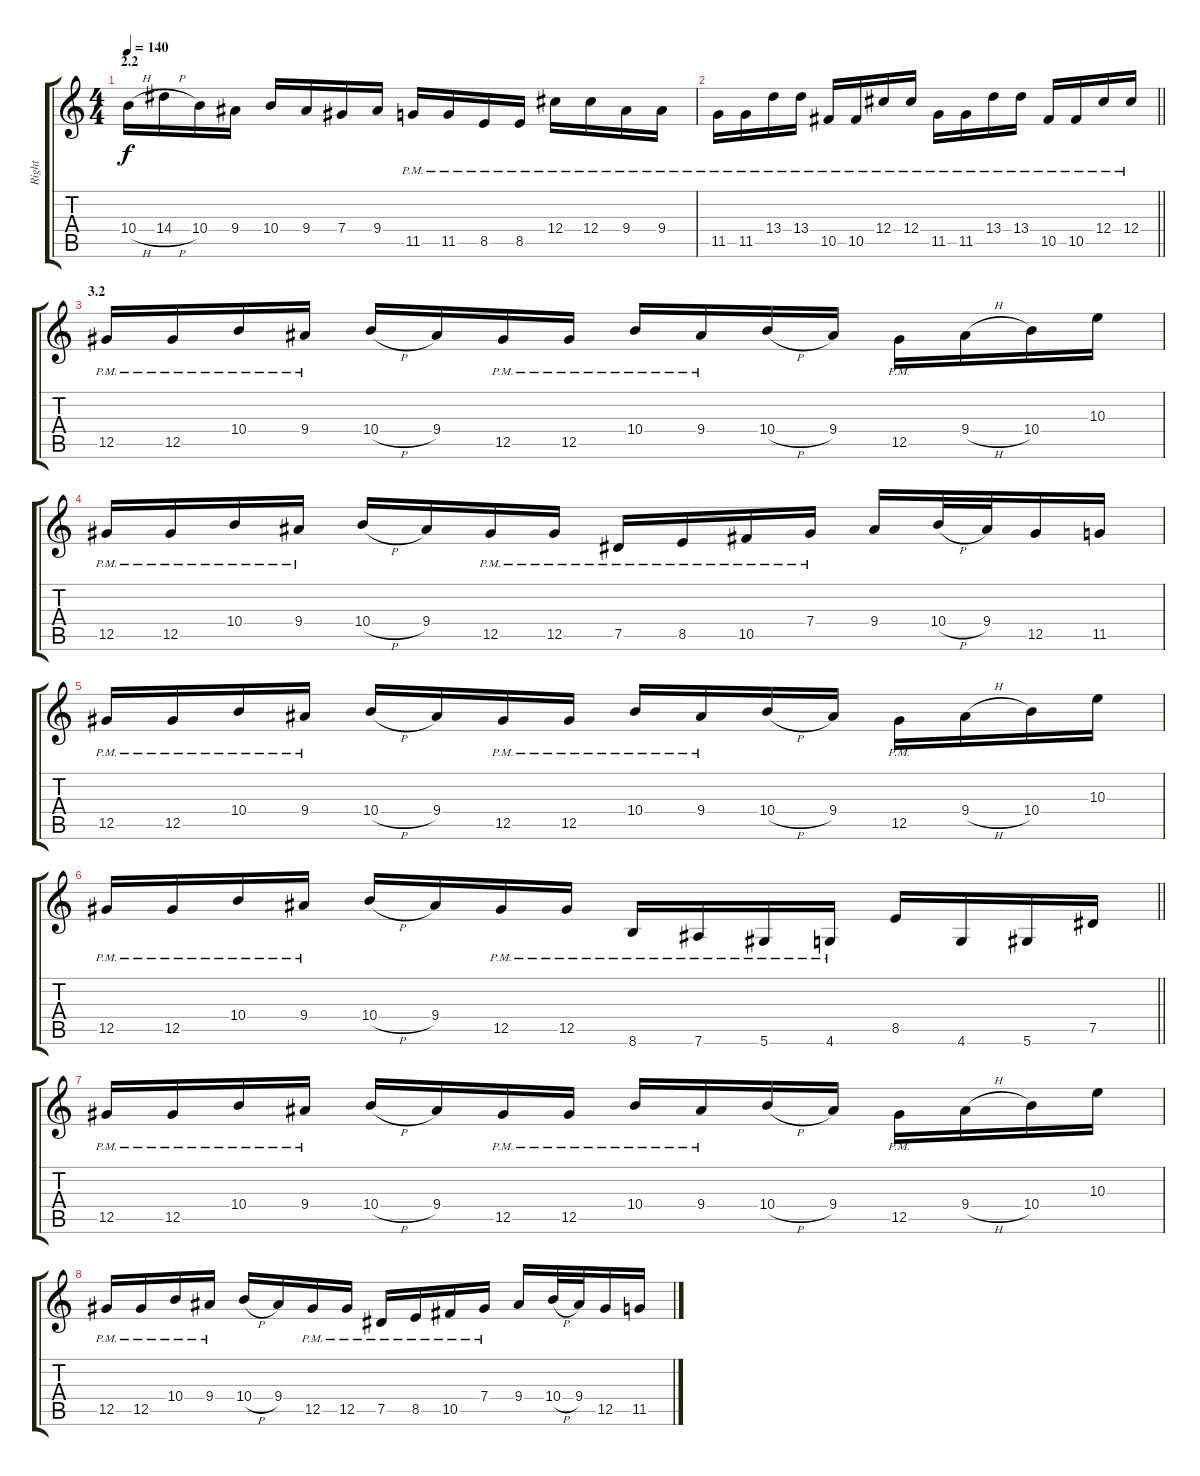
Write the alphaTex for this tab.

\track ("Right" "Right") {instrument distortionguitar}
\staff {score tabs}
\tuning (Eb4 Bb3 Gb3 Db3 Ab2 Eb2) {hide}
\ts (4 4)
\section ("" "2.2")
\tempo 140
\clef g2
\ks c
10.4{h}.16{dy f} 14.4{h}.16 10.4.16 9.4.16 10.4.16 9.4.16 7.4.16 9.4.16 11.5{pm}.16 11.5{pm}.16 8.5{pm}.16 8.5{pm}.16 12.4{pm}.16 12.4{pm}.16 9.4{pm}.16 9.4{pm}.16 |
\barLineRight lightlight
11.5{pm}.16 11.5{pm}.16 13.4{pm}.16 13.4{pm}.16 10.5{pm}.16 10.5{pm}.16 12.4{pm}.16 12.4{pm}.16 11.5{pm}.16 11.5{pm}.16 13.4{pm}.16 13.4{pm}.16 10.5{pm}.16 10.5{pm}.16 12.4{pm}.16 12.4{pm}.16 |
\section ("" "3.2")
12.5{pm}.16 12.5{pm}.16 10.4{pm}.16 9.4{pm}.16 10.4{h}.16 9.4.16 12.5{pm}.16 12.5{pm}.16 10.4{pm}.16 9.4{pm}.16 10.4{h}.16 9.4.16 12.5{pm}.16 9.4{h}.16 10.4.16 10.3.16 |
12.5{pm}.16 12.5{pm}.16 10.4{pm}.16 9.4{pm}.16 10.4{h}.16 9.4.16 12.5{pm}.16 12.5{pm}.16 7.5{pm}.16 8.5{pm}.16 10.5{pm}.16 7.4{pm}.16 9.4.16 10.4{h}.32 9.4.32 12.5.16 11.5.16 |
12.5{pm}.16 12.5{pm}.16 10.4{pm}.16 9.4{pm}.16 10.4{h}.16 9.4.16 12.5{pm}.16 12.5{pm}.16 10.4{pm}.16 9.4{pm}.16 10.4{h}.16 9.4.16 12.5{pm}.16 9.4{h}.16 10.4.16 10.3.16 |
\barLineRight lightlight
12.5{pm}.16 12.5{pm}.16 10.4{pm}.16 9.4{pm}.16 10.4{h}.16 9.4.16 12.5{pm}.16 12.5{pm}.16 8.6{pm}.16 7.6{pm}.16 5.6{pm}.16 4.6{pm}.16 8.5.16 4.6.16 5.6.16 7.5.16 |
12.5{pm}.16 12.5{pm}.16 10.4{pm}.16 9.4{pm}.16 10.4{h}.16 9.4.16 12.5{pm}.16 12.5{pm}.16 10.4{pm}.16 9.4{pm}.16 10.4{h}.16 9.4.16 12.5{pm}.16 9.4{h}.16 10.4.16 10.3.16 |
12.5{pm}.16 12.5{pm}.16 10.4{pm}.16 9.4{pm}.16 10.4{h}.16 9.4.16 12.5{pm}.16 12.5{pm}.16 7.5{pm}.16 8.5{pm}.16 10.5{pm}.16 7.4{pm}.16 9.4.16 10.4{h}.32 9.4.32 12.5.16 11.5.16
